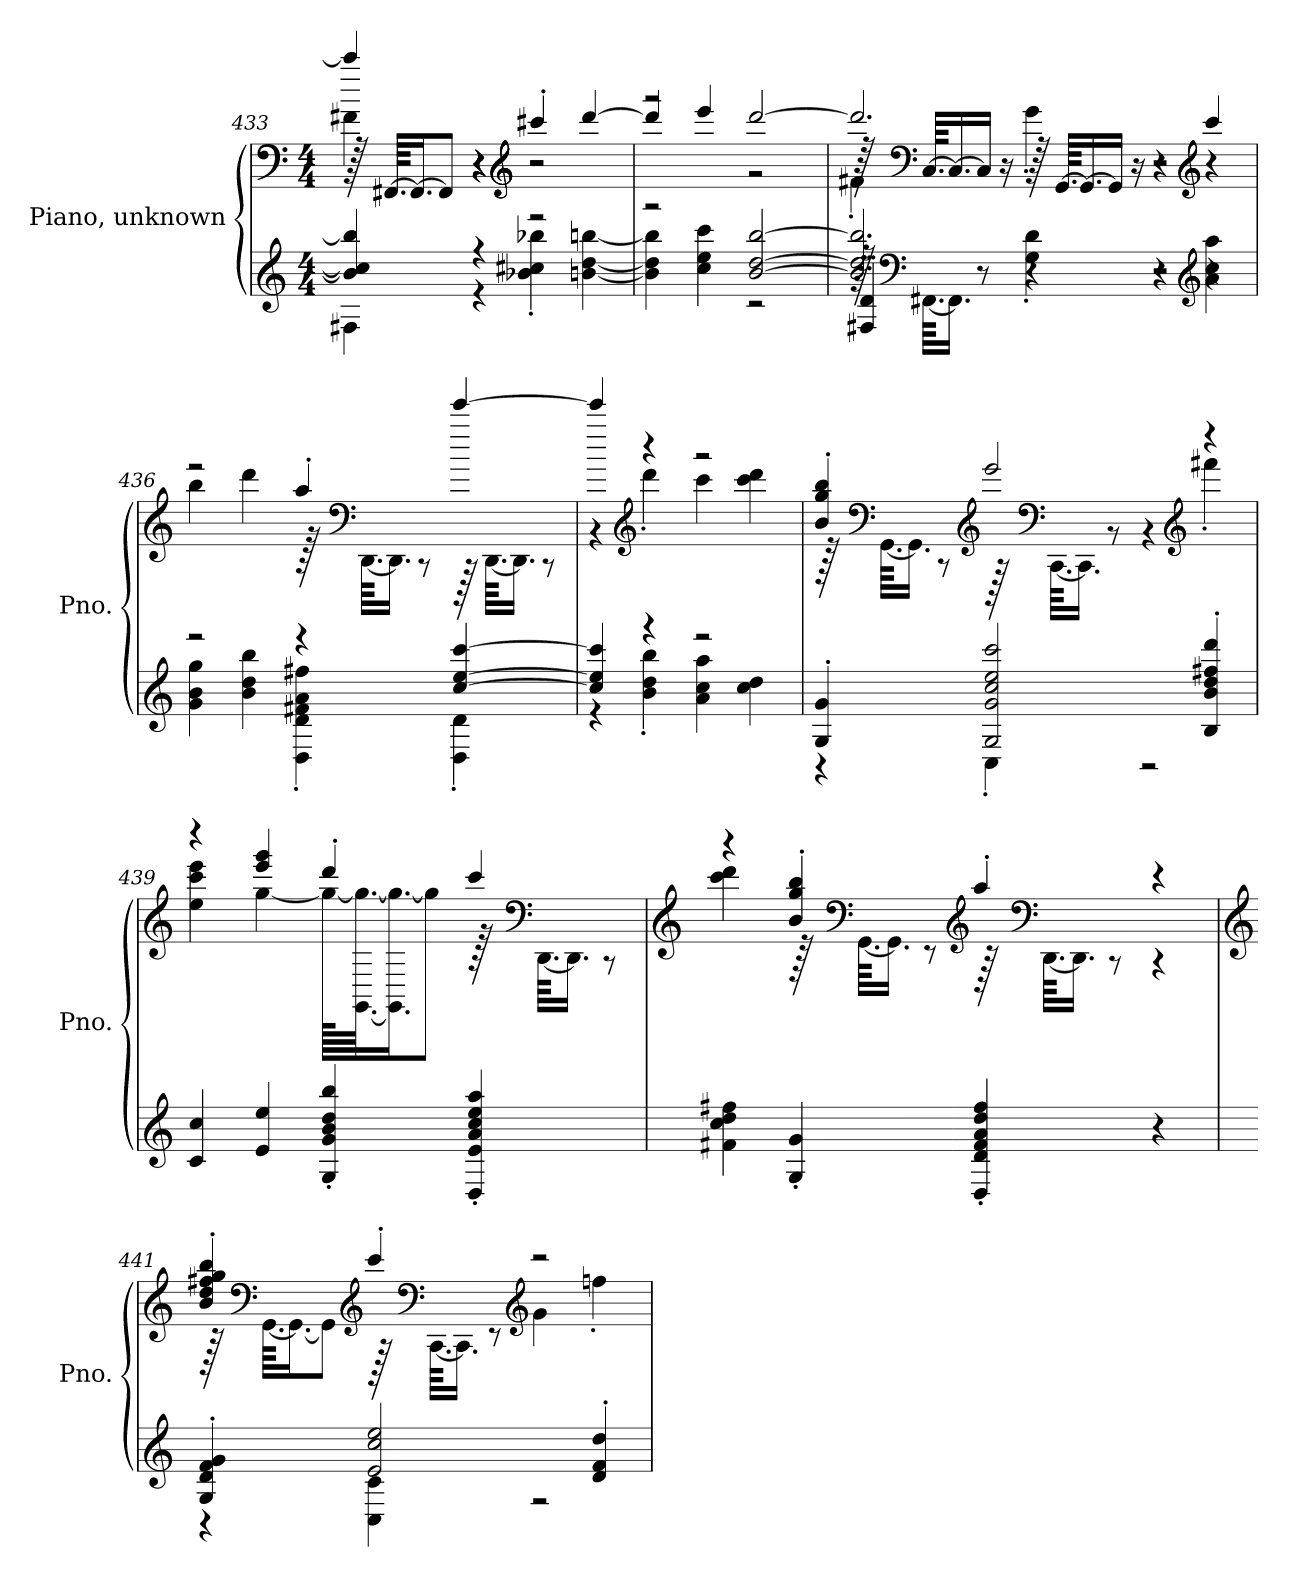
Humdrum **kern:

**kern	**kern
*part1	*part1
*staff2	*staff1
*I"Piano, unknown	*
*I'Pno.	*
*clefG2	*clefF4
*k[]	*k[]
*M4/4	*M4/4
=433	=433
*^	*^
*	*	*	*^
4b-/] 4cc#/] 4bb-/]	4F#X\	4ccc#/]	4f#X\	128r
.	.	.	.	[64.FF#X/KKLL
.	.	.	.	16.FF#/J_
.	.	.	.	8FF#/J]
4r	4r	4r	4r	4r
*	*	*clefG2	*	*
2r	4b-X\' 4cc#X\' 4bb-X\'	2r	2r	4ccc#X'/
.	[4bn\ [4dd\ [4bbn\	.	.	[4ddd/
*	*	*	*v	*v
=434	=434	=434	=434
2r	4b\] 4dd\] 4bb\]	2r	4ddd/]
.	4cc\ 4ee\ 4ccc\	.	4eee/
[2b/ [2dd/ [2bb/	2r	[2ddd/	2r
!!LO:LB:g=z
=435	=435	=435	=435
*	*^	*	*^
2.b/] 2.dd/] 2.bb/]	128r	4F#X/' 4d/'	2.ddd/]	4f#X'\	128r
*clefF4	*	*	*clefF4	*	*
.	[64.FF#X\KKLL	.	.	.	[64.C/KKLL
.	16.FF#\JJ]	.	.	.	16.C/_
.	8r	.	.	.	16C/JJ]
.	.	.	.	.	16r
.	4G\' 4d\'	4r	.	4g'\	128r
.	.	.	.	.	[64.GG/KKLL
.	.	.	.	.	16.GG/_
.	.	.	.	.	16GG/JJ]
.	.	.	.	.	16r
.	4r	2r	.	2r	4r
*clefG2	*	*	*clefG2	*	*
4r	4a\ 4cc\ 4aa\	.	4r	.	4ccc/
*	*v	*v	*	*	*
*	*	*	*v	*v
=436	=436	=436	=436
2r	4g\ 4b\ 4gg\	2r	4bb\
.	4b\ 4dd\ 4bb\	.	4ddd\
4r	4D\' 4d\' 4f#X\' 4a\' 4ff#X\'	4aa'/	128r
*	*	*clefF4	*
.	.	.	[64.DD\KKLL
.	.	.	16.DD\JJ]
.	.	.	8r
[4cc/ [4ee/ [4ccc/	4D\' 4d\'	[4eee/	128r
.	.	.	[64.DD\KKLL
.	.	.	16.DD\JJ]
.	.	.	8r
!!LO:LB:g=z	!!
=437	=437	=437	=437
4cc/] 4ee/] 4ccc/]	4r	4eee/]	4r
*	*	*clefG2	*
4r	4b\' 4dd\' 4bb\'	4r	4ddd'\
2r	4a\ 4cc\ 4aa\	2r	4ccc\
.	4cc\ 4dd\	.	4ccc\ 4ddd\
=438	=438	=438	=438
4G/' 4g/'	4r	4b/' 4gg/' 4bb/'	128r
*	*	*clefF4	*
.	.	.	[64.GG\KKLL
.	.	.	16.GG\JJ]
.	.	.	8r
*	*	*clefG2	*
2G/ 2g/ 2cc/ 2ee/ 2ccc/	4C'\	2eee/	128r
*	*	*clefF4	*
.	.	.	[64.CC\KKLL
.	.	.	16.CC\JJ]
.	.	.	8r
.	2r	.	4r
*	*	*clefG2	*
4B/' 4b/' 4dd/' 4ff#X/' 4ddd/'	.	4r	4fff#X'\
*v	*v	*	*
!!LO:LB:g=z	!!
=439	=439	=439
4c/ 4cc/	4r	4ee\ 4ccc\ 4eee\
4e/ 4ee/	4eee/ 4ggg/	[4gg\
4G/' 4g/' 4b/' 4dd/' 4bb/'	4ddd'/	128gg\KLLLL_
.	.	[64.GG\ 64.gg\_JJ
.	.	16.GG\] 16.gg\_J
.	.	8gg\J]
4D/' 4e/' 4a/' 4cc/' 4ee/' 4aa/'	4ccc/	128r
*	*clefF4	*
.	.	[64.DD\KKLL
.	.	16.DD\JJ]
.	.	8r
=440	=440	=440
*	*clefG2	*
4f#X\ 4cc\ 4dd\ 4ff#X\	4r	4ccc\ 4ddd\
4G/' 4g/'	4b/' 4gg/' 4bb/'	128r
*	*clefF4	*
.	.	[64.GG\KKLL
.	.	16.GG\JJ]
.	.	8r
*	*clefG2	*
4D/' 4d/' 4f#/' 4a/' 4dd/' 4ff#/'	4aa'/	128r
*	*clefF4	*
.	.	[64.DD\KKLL
.	.	16.DD\JJ]
.	.	8r
4r	4r	4r
!!LO:PB:g=z	!!
=441	=441	=441
*	*clefG2	*
*^	*	*
4G/' 4d/' 4f/' 4g/'	4r	4b/' 4dd/' 4ff#X/' 4gg/' 4bb/'	128r
*	*	*clefF4	*
.	.	.	[64.GG\KKLL
.	.	.	16.GG\J_
.	.	.	8GG\J]
*	*	*clefG2	*
2e/ 2cc/ 2ee/	4C\ 4c\	4ccc'/	128r
*	*	*clefF4	*
.	.	.	[64.CC\KKLL
.	.	.	16.CC\JJ]
.	.	.	8r
*	*	*clefG2	*
.	2r	2r	4g\
4d/' 4f/' 4dd/'	.	.	4ffn'\
*v	*v	*	*
*	*v	*v
=	=
*-	*-
